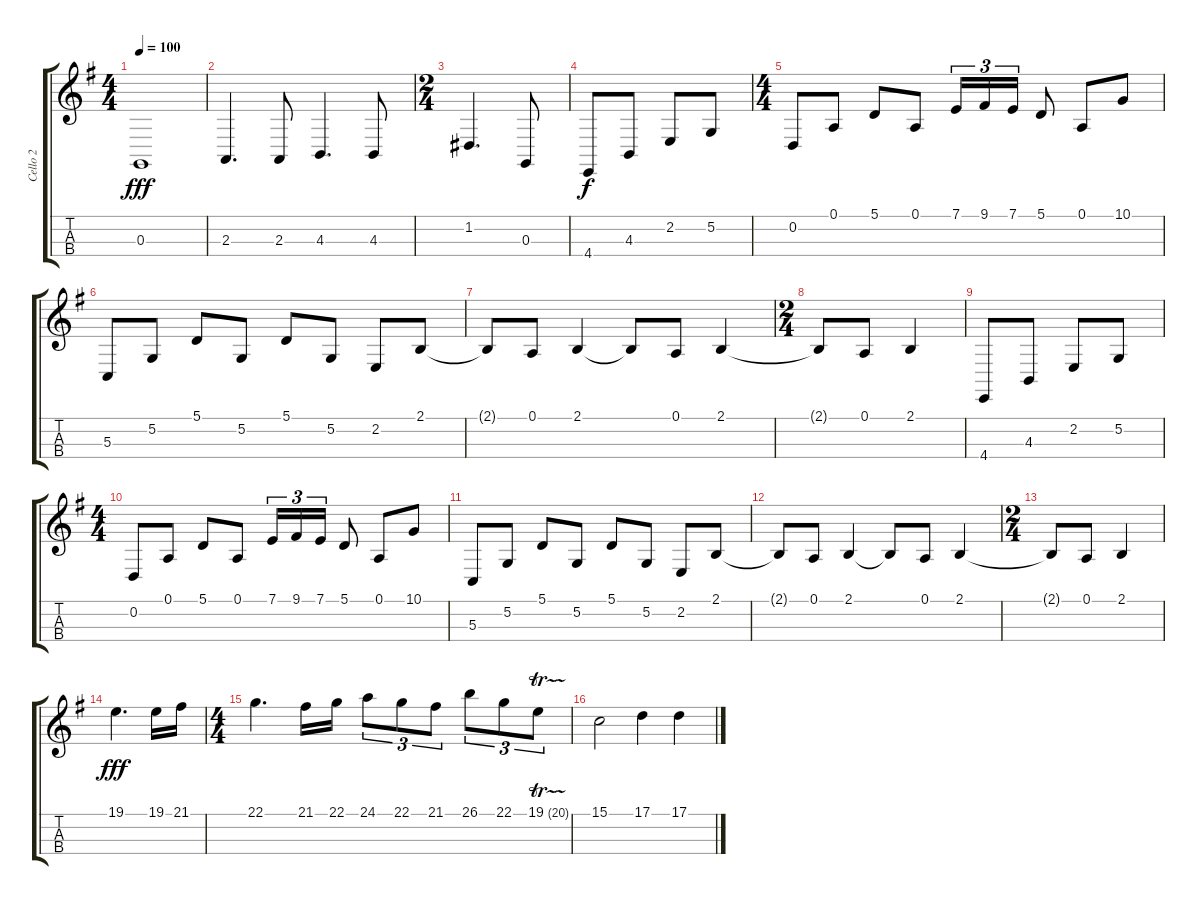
\track ("Cello 2" "Cello 2") {instrument cello}
\staff {score tabs}
\tuning (A3 D3 G2 C2) {hide}
\ts (4 4)
\tempo 100
\clef g2
\ks g
0.3.1{dy fff} |
2.3.4{d} 2.3.8 4.3.4{d} 4.3.8 |
\ts (2 4)
1.2.4{d} 0.3.8 |
4.4.8{dy f} 4.3.8 2.2.8 5.2.8 |
\ts (4 4)
0.2.8 0.1.8 5.1.8 0.1.8 7.1.16{tu (3 2)} 9.1.16{tu (3 2)} 7.1.16{tu (3 2)} 5.1.8 0.1.8 10.1.8 |
5.3.8 5.2.8 5.1.8 5.2.8 5.1.8 5.2.8 2.2.8 2.1.8 |
2.1{t}.8 0.1.8 2.1.4 2.1{t}.8 0.1.8 2.1.4 |
\ts (2 4)
2.1{t}.8 0.1.8 2.1.4 |
4.4.8 4.3.8 2.2.8 5.2.8 |
\ts (4 4)
0.2.8 0.1.8 5.1.8 0.1.8 7.1.16{tu (3 2)} 9.1.16{tu (3 2)} 7.1.16{tu (3 2)} 5.1.8 0.1.8 10.1.8 |
5.3.8 5.2.8 5.1.8 5.2.8 5.1.8 5.2.8 2.2.8 2.1.8 |
2.1{t}.8 0.1.8 2.1.4 2.1{t}.8 0.1.8 2.1.4 |
\ts (2 4)
2.1{t}.8 0.1.8 2.1.4 |
19.1.4{d dy fff} 19.1.16 21.1.16 |
\ts (4 4)
22.1.4{d} 21.1.16 22.1.16 24.1.8{tu (3 2)} 22.1.8{tu (3 2)} 21.1.8{tu (3 2)} 26.1.8{tu (3 2)} 22.1.8{tu (3 2)} 19.1{tr (20 32)}.8{tu (3 2)} |
15.1.2 17.1.4 17.1.4
